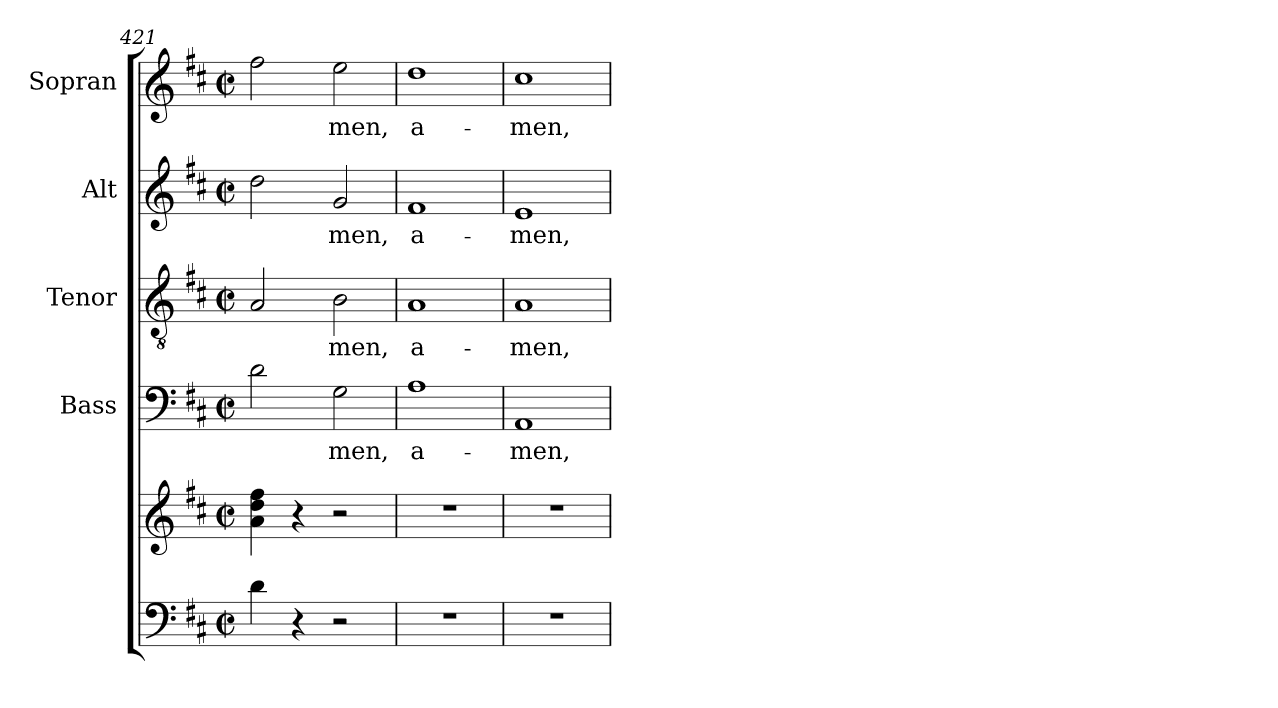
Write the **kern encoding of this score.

**kern	**kern	**kern	**text	**kern	**text	**kern	**text	**kern	**text
*part5	*part5	*part4	*part4	*part3	*part3	*part2	*part2	*part1	*part1
*staff6	*staff5	*staff4	*staff4	*staff3	*staff3	*staff2	*staff2	*staff1	*staff1
*	*	*I"Bass	*	*I"Tenor	*	*I"Alt	*	*I"Sopran	*
*	*	*I'B.	*	*I'T.	*	*I'A.	*	*I'S.	*
*clefF4	*clefG2	*clefF4	*	*clefGv2	*	*clefG2	*	*clefG2	*
*k[f#c#]	*k[f#c#]	*k[f#c#]	*	*k[f#c#]	*	*k[f#c#]	*	*k[f#c#]	*
*D:	*D:	*D:	*	*D:	*	*D:	*	*D:	*
*M2/2	*M2/2	*M2/2	*	*M2/2	*	*M2/2	*	*M2/2	*
*met(c|)	*met(c|)	*met(c|)	*	*met(c|)	*	*met(c|)	*	*met(c|)	*
=421	=421	=421	=421	=421	=421	=421	=421	=421	=421
4d\	4a\ 4dd\ 4ff#\	2d\	.	2A/	.	2dd\	.	2ff#\	.
4r	4r	.	.	.	.	.	.	.	.
!	!	!	!LO:LY:b	!	!LO:LY:b	!	!LO:LY:b	!	!LO:LY:b
2r	2r	2G\	-men,	2B\	-men,	2g/	-men,	2ee\	-men,
=422	=422	=422	=422	=422	=422	=422	=422	=422	=422
!	!	!	!LO:LY:b	!	!LO:LY:b	!	!LO:LY:b	!	!LO:LY:b
1r	1r	1A	a-	1A	a-	1f#	a-	1dd	a-
=423	=423	=423	=423	=423	=423	=423	=423	=423	=423
!	!	!	!LO:LY:b	!	!LO:LY:b	!	!LO:LY:b	!	!LO:LY:b
1r	1r	1AA	-men,	1A	-men,	1e	-men,	1cc#	-men,
=	=	=	=	=	=	=	=	=	=
*-	*-	*-	*-	*-	*-	*-	*-	*-	*-
